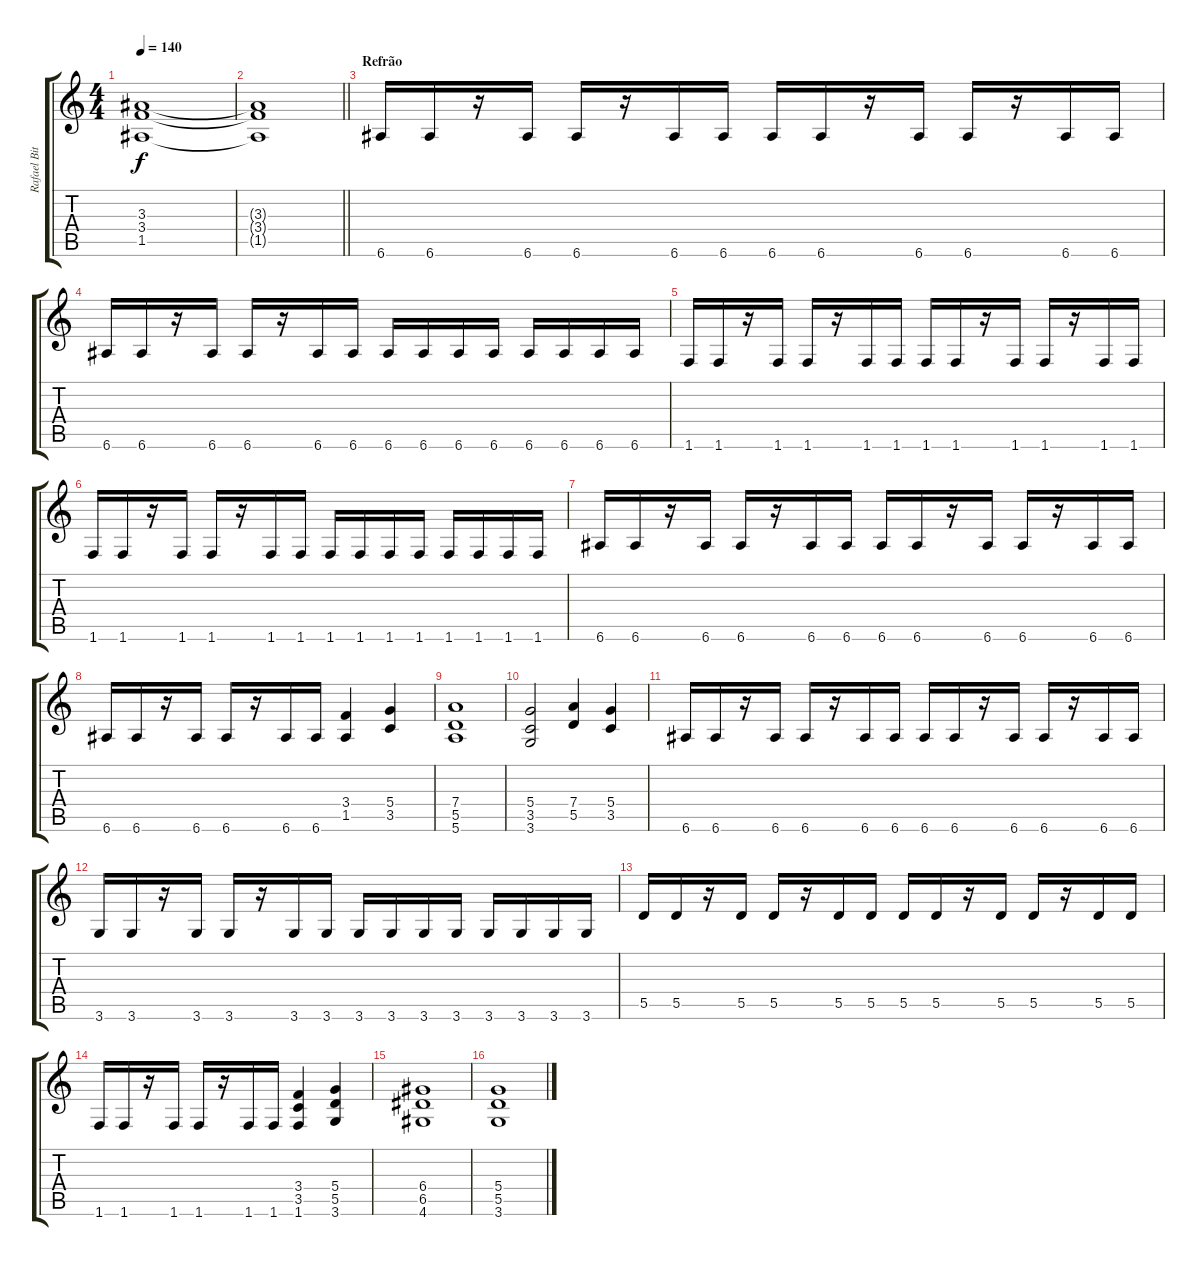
\track ("Rafael Bittencourt" "Rafael Bit") {instrument overdrivenguitar}
\staff {score tabs}
\tuning (E4 B3 G3 D3 A2 E2) {hide}
\ts (4 4)
\tempo 140
\clef g2
\ks c
(3.3 3.4 1.5).1{dy f} |
\barLineRight lightlight
(3.3{t} 3.4{t} 1.5{t}).1 |
\section ("" "Refrão")
6.6.16 6.6.16 r.16 6.6.16 6.6.16 r.16 6.6.16 6.6.16 6.6.16 6.6.16 r.16 6.6.16 6.6.16 r.16 6.6.16 6.6.16 |
6.6.16 6.6.16 r.16 6.6.16 6.6.16 r.16 6.6.16 6.6.16 6.6.16 6.6.16 6.6.16 6.6.16 6.6.16 6.6.16 6.6.16 6.6.16 |
1.6.16 1.6.16 r.16 1.6.16 1.6.16 r.16 1.6.16 1.6.16 1.6.16 1.6.16 r.16 1.6.16 1.6.16 r.16 1.6.16 1.6.16 |
1.6.16 1.6.16 r.16 1.6.16 1.6.16 r.16 1.6.16 1.6.16 1.6.16 1.6.16 1.6.16 1.6.16 1.6.16 1.6.16 1.6.16 1.6.16 |
6.6.16 6.6.16 r.16 6.6.16 6.6.16 r.16 6.6.16 6.6.16 6.6.16 6.6.16 r.16 6.6.16 6.6.16 r.16 6.6.16 6.6.16 |
6.6.16 6.6.16 r.16 6.6.16 6.6.16 r.16 6.6.16 6.6.16 (3.4 1.5).4 (5.4 3.5).4 |
(7.4 5.5 5.6).1 |
(5.4 3.5 3.6).2 (7.4 5.5).4 (5.4 3.5).4 |
6.6.16 6.6.16 r.16 6.6.16 6.6.16 r.16 6.6.16 6.6.16 6.6.16 6.6.16 r.16 6.6.16 6.6.16 r.16 6.6.16 6.6.16 |
3.6.16 3.6.16 r.16 3.6.16 3.6.16 r.16 3.6.16 3.6.16 3.6.16 3.6.16 3.6.16 3.6.16 3.6.16 3.6.16 3.6.16 3.6.16 |
5.5.16 5.5.16 r.16 5.5.16 5.5.16 r.16 5.5.16 5.5.16 5.5.16 5.5.16 r.16 5.5.16 5.5.16 r.16 5.5.16 5.5.16 |
1.6.16 1.6.16 r.16 1.6.16 1.6.16 r.16 1.6.16 1.6.16 (3.4 3.5 1.6).4 (5.4 5.5 3.6).4 |
(6.4 6.5 4.6).1 |
(5.4 5.5 3.6).1
